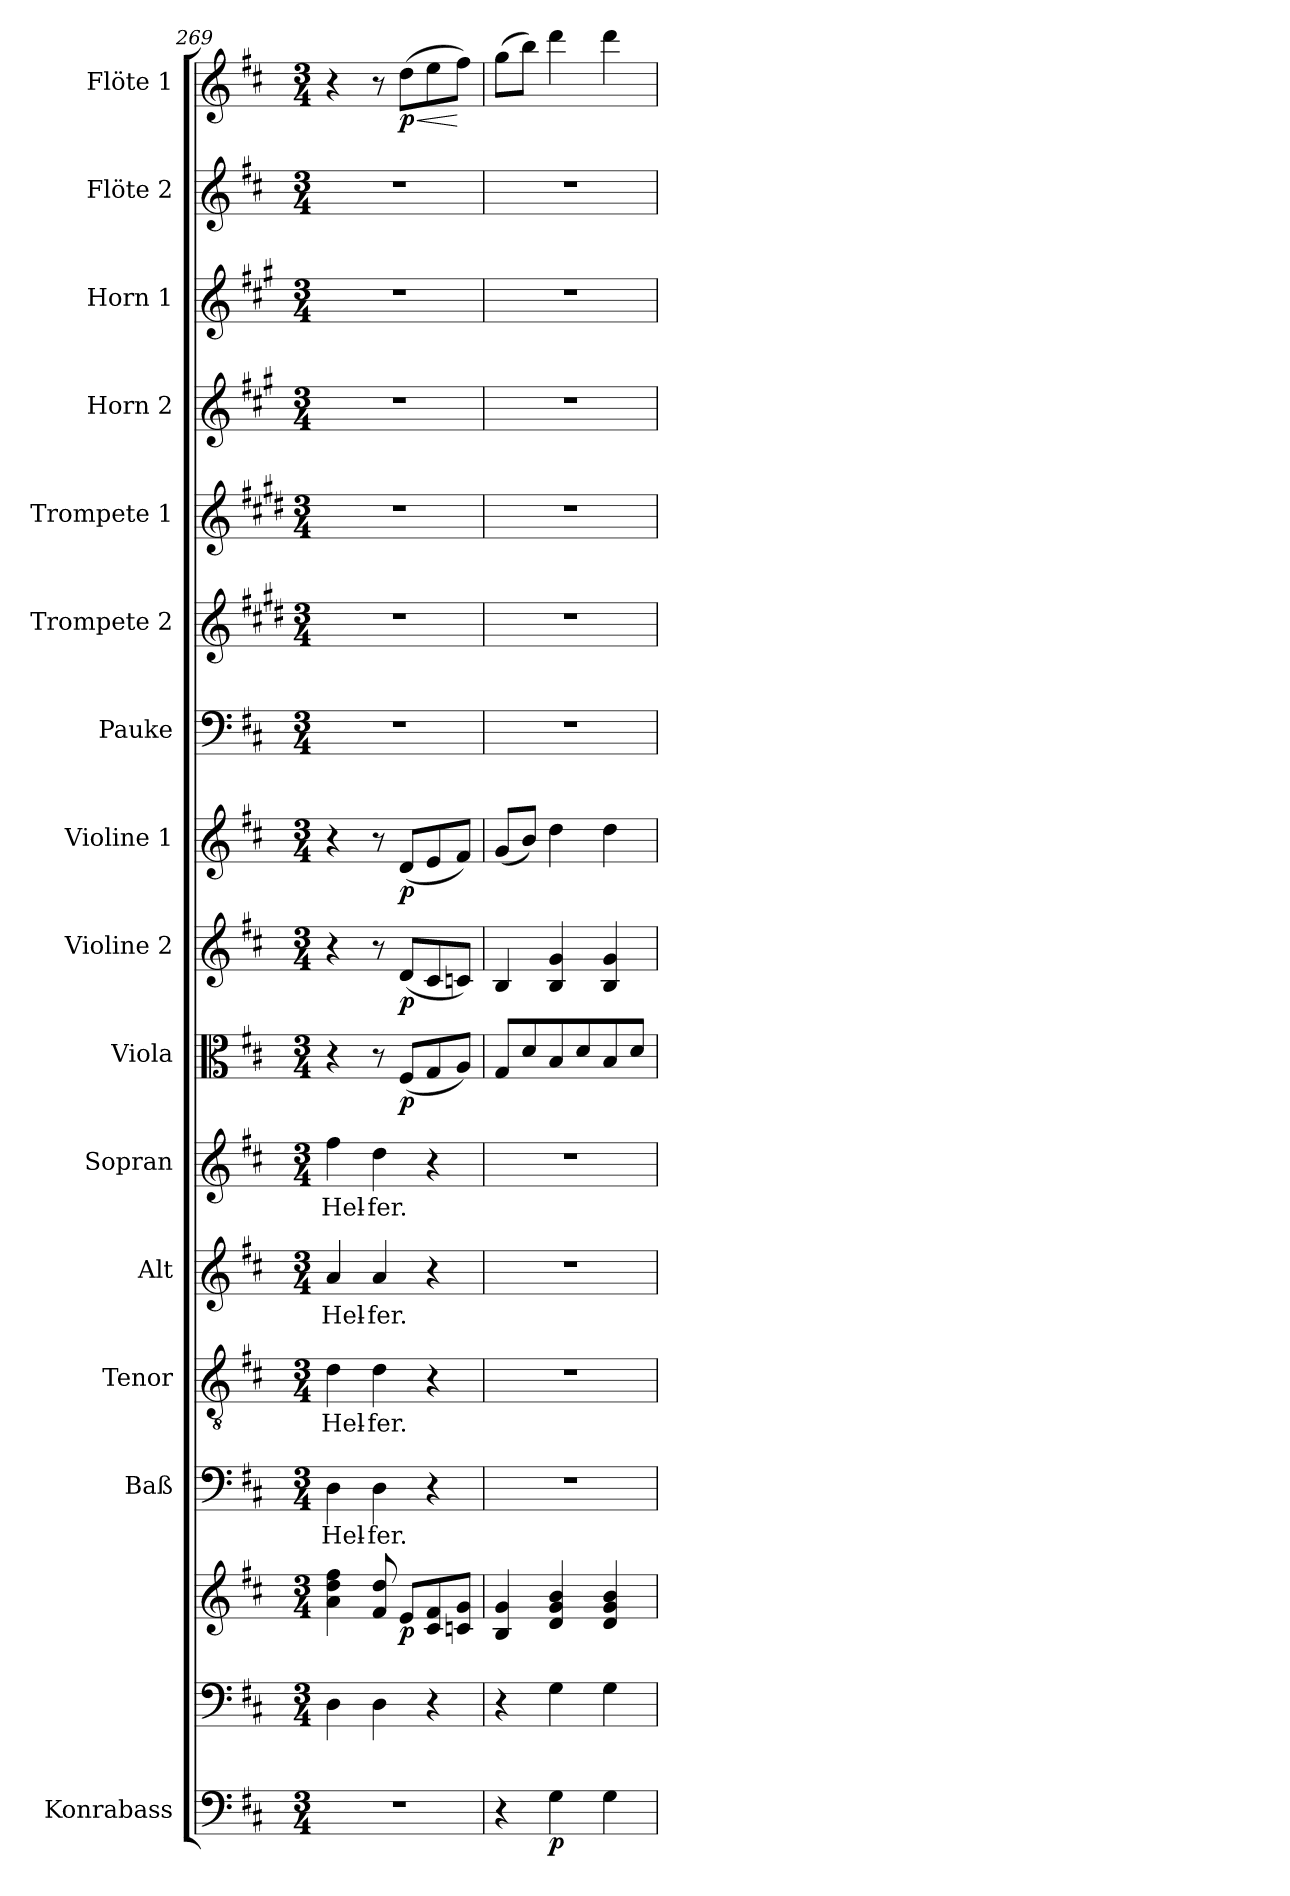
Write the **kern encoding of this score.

**kern	**dynam	**kern	**kern	**dynam	**kern	**text	**kern	**text	**kern	**text	**kern	**text	**kern	**dynam	**kern	**dynam	**kern	**dynam	**kern	**kern	**kern	**kern	**kern	**kern	**kern	**dynam
*part16	*part16	*part15	*part15	*part15	*part14	*part14	*part13	*part13	*part12	*part12	*part11	*part11	*part10	*part10	*part9	*part9	*part8	*part8	*part7	*part6	*part5	*part4	*part3	*part2	*part1	*part1
*staff17	*staff17	*staff16	*staff15	*staff15/16	*staff14	*staff14	*staff13	*staff13	*staff12	*staff12	*staff11	*staff11	*staff10	*staff10	*staff9	*staff9	*staff8	*staff8	*staff7	*staff6	*staff5	*staff4	*staff3	*staff2	*staff1	*staff1
*I"Konrabass	*	*	*	*	*I"Baß	*	*I"Tenor	*	*I"Alt	*	*I"Sopran	*	*I"Viola	*	*I"Violine 2	*	*I"Violine 1	*	*I"Pauke	*I"Trompete 2	*I"Trompete 1	*I"Horn 2	*I"Horn 1	*I"Flöte 2	*I"Flöte 1	*
*I'Kb.	*	*	*	*	*I'Baß	*	*I'Ten	*	*I'Alt	*	*I'Sop	*	*I'Vla.	*	*I'Vln. 2	*	*I'Vln. 1	*	*I'Pk.	*I'Trp. 2	*I'Trp. 1	*I'Hrn. 2	*I'Hrn. 1	*I'Fl. 2	*I'Fl. 1	*
*clefF4	*	*clefF4	*clefG2	*	*clefF4	*	*clefGv2	*	*clefG2	*	*clefG2	*	*clefC3	*	*clefG2	*	*clefG2	*	*clefF4	*clefG2	*clefG2	*clefG2	*clefG2	*clefG2	*clefG2	*
*ITrd7c12	*	*	*	*	*	*	*	*	*	*	*	*	*	*	*	*	*	*	*	*ITrd1c2	*ITrd1c2	*ITrd4c7	*ITrd4c7	*	*	*
*k[f#c#]	*	*k[f#c#]	*k[f#c#]	*	*k[f#c#]	*	*k[f#c#]	*	*k[f#c#]	*	*k[f#c#]	*	*k[f#c#]	*	*k[f#c#]	*	*k[f#c#]	*	*k[f#c#]	*k[f#c#]	*k[f#c#]	*k[f#c#]	*k[f#c#]	*k[f#c#]	*k[f#c#]	*
*D:	*	*D:	*D:	*	*D:	*	*D:	*	*D:	*	*D:	*	*D:	*	*D:	*	*D:	*	*D:	*D:	*D:	*D:	*D:	*D:	*D:	*
*M3/4	*	*M3/4	*M3/4	*	*M3/4	*	*M3/4	*	*M3/4	*	*M3/4	*	*M3/4	*	*M3/4	*	*M3/4	*	*M3/4	*M3/4	*M3/4	*M3/4	*M3/4	*M3/4	*M3/4	*
=269	=269	=269	=269	=269	=269	=269	=269	=269	=269	=269	=269	=269	=269	=269	=269	=269	=269	=269	=269	=269	=269	=269	=269	=269	=269	=269
!	!	!	!	!	!	!LO:LY:b	!	!LO:LY:b	!	!LO:LY:b	!	!LO:LY:b	!	!	!	!	!	!	!	!	!	!	!	!	!	!
2.r	.	4D\	4a\ 4dd\ 4ff#\	.	4D\	Hel-	4d\	Hel-	4a/	Hel-	4ff#\	Hel-	4r	.	4r	.	4r	.	2.r	2.r	2.r	2.r	2.r	2.r	4r	.
!	!	!	!	!	!	!LO:LY:b	!	!LO:LY:b	!	!LO:LY:b	!	!LO:LY:b	!	!	!	!	!	!	!	!	!	!	!	!	!	!
.	.	4D\	8f#/ 8dd/	.	4D\	-fer.	4d\	-fer.	4a/	-fer.	4dd\	-fer.	8r	.	8r	.	8r	.	.	.	.	.	.	.	8r	.
!	!	!	!	!LO:DY:b	!	!	!	!	!	!	!	!	!	!LO:DY:b	!	!LO:DY:b	!	!LO:DY:b	!	!	!	!	!	!	!	!LO:HP:b
!	!	!	!	!	!	!	!	!	!	!	!	!	!	!	!	!	!	!	!	!	!	!	!	!	!	!LO:DY:n=1:b
.	.	.	8e/L	p	.	.	.	.	.	.	.	.	(<8F#/L	p	(<8d/L	p	(<8d/L	p	.	.	.	.	.	.	(>8dd\L	< p
.	.	4r	8c#/ 8f#/	.	4r	.	4r	.	4r	.	4r	.	8G/	.	8c#/	.	8e/	.	.	.	.	.	.	.	8ee\	.
.	.	.	8cn/ 8g/J	.	.	.	.	.	.	.	.	.	8A/J)	.	8cn/J)	.	8f#/J)	.	.	.	.	.	.	.	8ff#\J)	[
!!LO:PB:g=z
=270	=270	=270	=270	=270	=270	=270	=270	=270	=270	=270	=270	=270	=270	=270	=270	=270	=270	=270	=270	=270	=270	=270	=270	=270	=270	=270
4r	.	4r	4B/ 4g/	.	2.r	.	2.r	.	2.r	.	2.r	.	8G/L	.	4B/	.	(<8g/L	.	2.r	2.r	2.r	2.r	2.r	2.r	(>8gg\L	.
.	.	.	.	.	.	.	.	.	.	.	.	.	8d/	.	.	.	8b/J)	.	.	.	.	.	.	.	8bb\J)	.
!	!LO:DY:b	!	!	!	!	!	!	!	!	!	!	!	!	!	!	!	!	!	!	!	!	!	!	!	!	!
4GG\	p	4G\	4d/ 4g/ 4b/	.	.	.	.	.	.	.	.	.	8B/	.	4B/ 4g/	.	4dd\	.	.	.	.	.	.	.	4ddd\	.
.	.	.	.	.	.	.	.	.	.	.	.	.	8d/	.	.	.	.	.	.	.	.	.	.	.	.	.
4GG\	.	4G\	4d/ 4g/ 4b/	.	.	.	.	.	.	.	.	.	8B/	.	4B/ 4g/	.	4dd\	.	.	.	.	.	.	.	4ddd\	.
.	.	.	.	.	.	.	.	.	.	.	.	.	8d/J	.	.	.	.	.	.	.	.	.	.	.	.	.
=	=	=	=	=	=	=	=	=	=	=	=	=	=	=	=	=	=	=	=	=	=	=	=	=	=	=
*-	*-	*-	*-	*-	*-	*-	*-	*-	*-	*-	*-	*-	*-	*-	*-	*-	*-	*-	*-	*-	*-	*-	*-	*-	*-	*-
